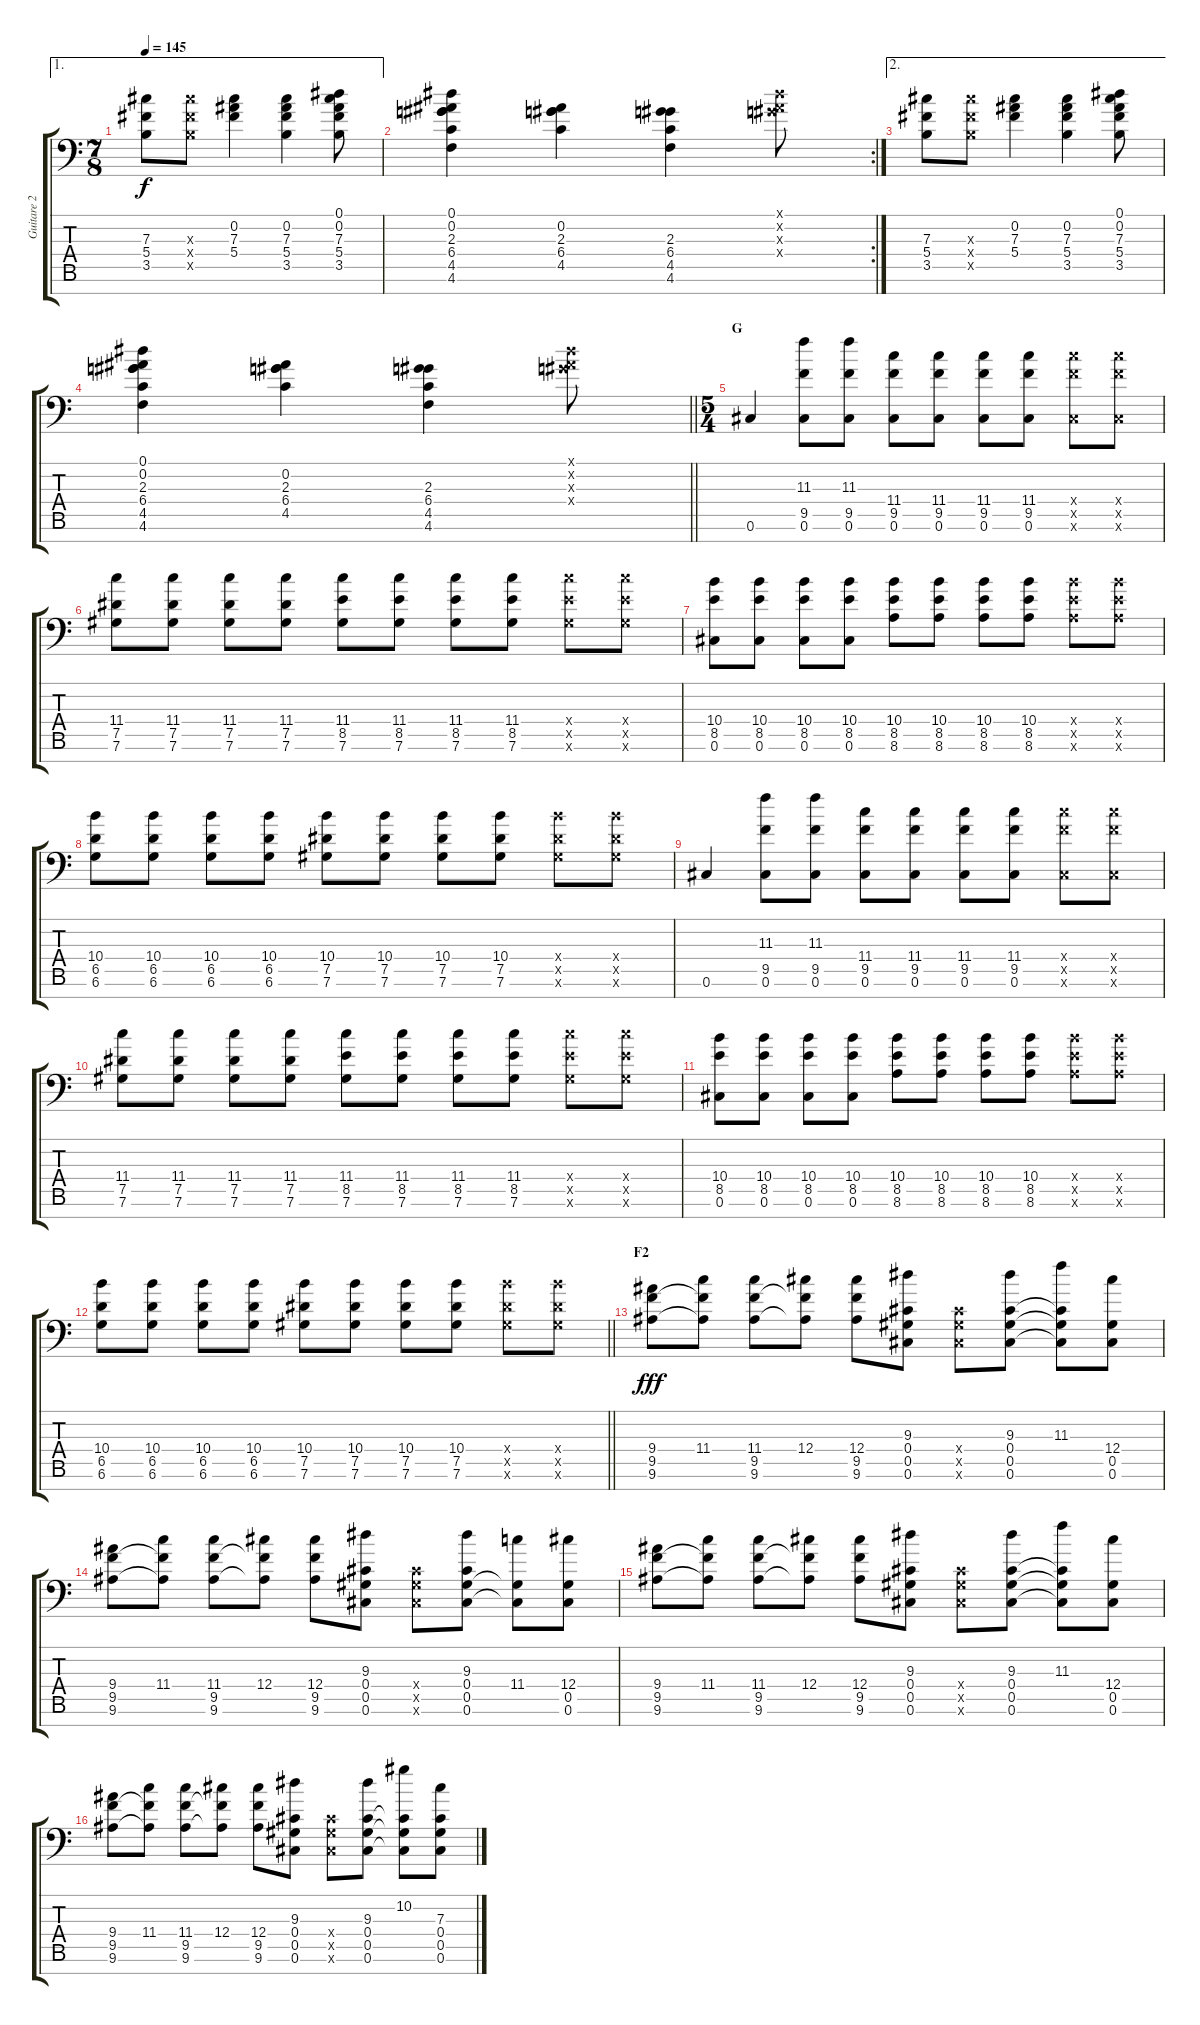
\track ("Guitare 2 (Misha)" "Guitare 2 ") {instrument distortionguitar}
\staff {score tabs}
\tuning (Eb4 Bb3 Gb3 Db3 Ab2 Db2 Bb1) {hide}
\ae 1
\ts (7 8)
\tempo 145
\clef f4
\ks c
(7.3 5.4 3.5).8{dy f} (7.3{x} 5.4{x} 3.5{x}).8 (0.2 7.3 5.4).4 (0.2 7.3 5.4 3.5).4 (0.1 0.2 7.3 5.4 3.5).8 |
\rc 2
(0.1 0.2 2.3 6.4 4.5 4.6).4 (0.2 2.3 6.4 4.5).4 (2.3 6.4 4.5 4.6).4 (0.1{x} 0.2{x} 2.3{x} 6.4{x}).8 |
\ae 2
(7.3 5.4 3.5).8 (7.3{x} 5.4{x} 3.5{x}).8 (0.2 7.3 5.4).4 (0.2 7.3 5.4 3.5).4 (0.1 0.2 7.3 5.4 3.5).8 |
\barLineRight lightlight
(0.1 0.2 2.3 6.4 4.5 4.6).4 (0.2 2.3 6.4 4.5).4 (2.3 6.4 4.5 4.6).4 (0.1{x} 0.2{x} 2.3{x} 6.4{x}).8 |
\ts (5 4)
\section ("" "G")
0.6.4{volume 13 balance 8 instrument distortionguitar} (11.3 9.5 0.6).8 (11.3 9.5 0.6).8 (11.4 9.5 0.6).8 (11.4 9.5 0.6).8 (11.4 9.5 0.6).8 (11.4 9.5 0.6).8 (11.4{x} 9.5{x} 0.6{x}).8 (11.4{x} 9.5{x} 0.6{x}).8 |
(11.4 7.5 7.6).8 (11.4 7.5 7.6).8 (11.4 7.5 7.6).8 (11.4 7.5 7.6).8 (11.4 8.5 7.6).8 (11.4 8.5 7.6).8 (11.4 8.5 7.6).8 (11.4 8.5 7.6).8 (11.4{x} 8.5{x} 7.6{x}).8 (11.4{x} 8.5{x} 7.6{x}).8 |
(10.4 8.5 0.6).8 (10.4 8.5 0.6).8 (10.4 8.5 0.6).8 (10.4 8.5 0.6).8 (10.4 8.5 8.6).8 (10.4 8.5 8.6).8 (10.4 8.5 8.6).8 (10.4 8.5 8.6).8 (10.4{x} 8.5{x} 8.6{x}).8 (10.4{x} 8.5{x} 8.6{x}).8 |
(10.4 6.5 6.6).8 (10.4 6.5 6.6).8 (10.4 6.5 6.6).8 (10.4 6.5 6.6).8 (10.4 7.5 7.6).8 (10.4 7.5 7.6).8 (10.4 7.5 7.6).8 (10.4 7.5 7.6).8 (10.4{x} 7.5{x} 7.6{x}).8 (10.4{x} 7.5{x} 7.6{x}).8 |
0.6.4 (11.3 9.5 0.6).8 (11.3 9.5 0.6).8 (11.4 9.5 0.6).8 (11.4 9.5 0.6).8 (11.4 9.5 0.6).8 (11.4 9.5 0.6).8 (11.4{x} 9.5{x} 0.6{x}).8 (11.4{x} 9.5{x} 0.6{x}).8 |
(11.4 7.5 7.6).8 (11.4 7.5 7.6).8 (11.4 7.5 7.6).8 (11.4 7.5 7.6).8 (11.4 8.5 7.6).8 (11.4 8.5 7.6).8 (11.4 8.5 7.6).8 (11.4 8.5 7.6).8 (11.4{x} 8.5{x} 7.6{x}).8 (11.4{x} 8.5{x} 7.6{x}).8 |
(10.4 8.5 0.6).8 (10.4 8.5 0.6).8 (10.4 8.5 0.6).8 (10.4 8.5 0.6).8 (10.4 8.5 8.6).8 (10.4 8.5 8.6).8 (10.4 8.5 8.6).8 (10.4 8.5 8.6).8 (10.4{x} 8.5{x} 8.6{x}).8 (10.4{x} 8.5{x} 8.6{x}).8 |
\barLineRight lightlight
(10.4 6.5 6.6).8 (10.4 6.5 6.6).8 (10.4 6.5 6.6).8 (10.4 6.5 6.6).8 (10.4 7.5 7.6).8 (10.4 7.5 7.6).8 (10.4 7.5 7.6).8 (10.4 7.5 7.6).8 (10.4{x} 7.5{x} 7.6{x}).8 (10.4{x} 7.5{x} 7.6{x}).8 |
\section ("" "F2")
(9.4 9.5 9.6).8{dy fff} (11.4 9.5{t} 9.6{t}).8 (11.4 9.5 9.6).8 (12.4 9.5{t} 9.6{t}).8 (12.4 9.5 9.6).8 (9.3 0.4 0.5 0.6).8 (0.4{x} 0.5{x} 0.6{x}).8 (9.3 0.4 0.5 0.6).8 (11.3 0.4{t} 0.5{t} 0.6{t}).8 (12.4 0.5 0.6).8 |
(9.4 9.5 9.6).8 (11.4 9.5{t} 9.6{t}).8 (11.4 9.5 9.6).8 (12.4 9.5{t} 9.6{t}).8 (12.4 9.5 9.6).8 (9.3 0.4 0.5 0.6).8 (0.4{x} 0.5{x} 0.6{x}).8 (9.3 0.4 0.5 0.6).8 (11.4 0.5{t} 0.6{t}).8 (12.4 0.5 0.6).8 |
(9.4 9.5 9.6).8 (11.4 9.5{t} 9.6{t}).8 (11.4 9.5 9.6).8 (12.4 9.5{t} 9.6{t}).8 (12.4 9.5 9.6).8 (9.3 0.4 0.5 0.6).8 (0.4{x} 0.5{x} 0.6{x}).8 (9.3 0.4 0.5 0.6).8 (11.3 0.4{t} 0.5{t} 0.6{t}).8 (12.4 0.5 0.6).8 |
(9.4 9.5 9.6).8 (11.4 9.5{t} 9.6{t}).8 (11.4 9.5 9.6).8 (12.4 9.5{t} 9.6{t}).8 (12.4 9.5 9.6).8 (9.3 0.4 0.5 0.6).8 (0.4{x} 0.5{x} 0.6{x}).8 (9.3 0.4 0.5 0.6).8 (10.2 0.4{t} 0.5{t} 0.6{t}).8 (7.3 0.4 0.5 0.6).8
